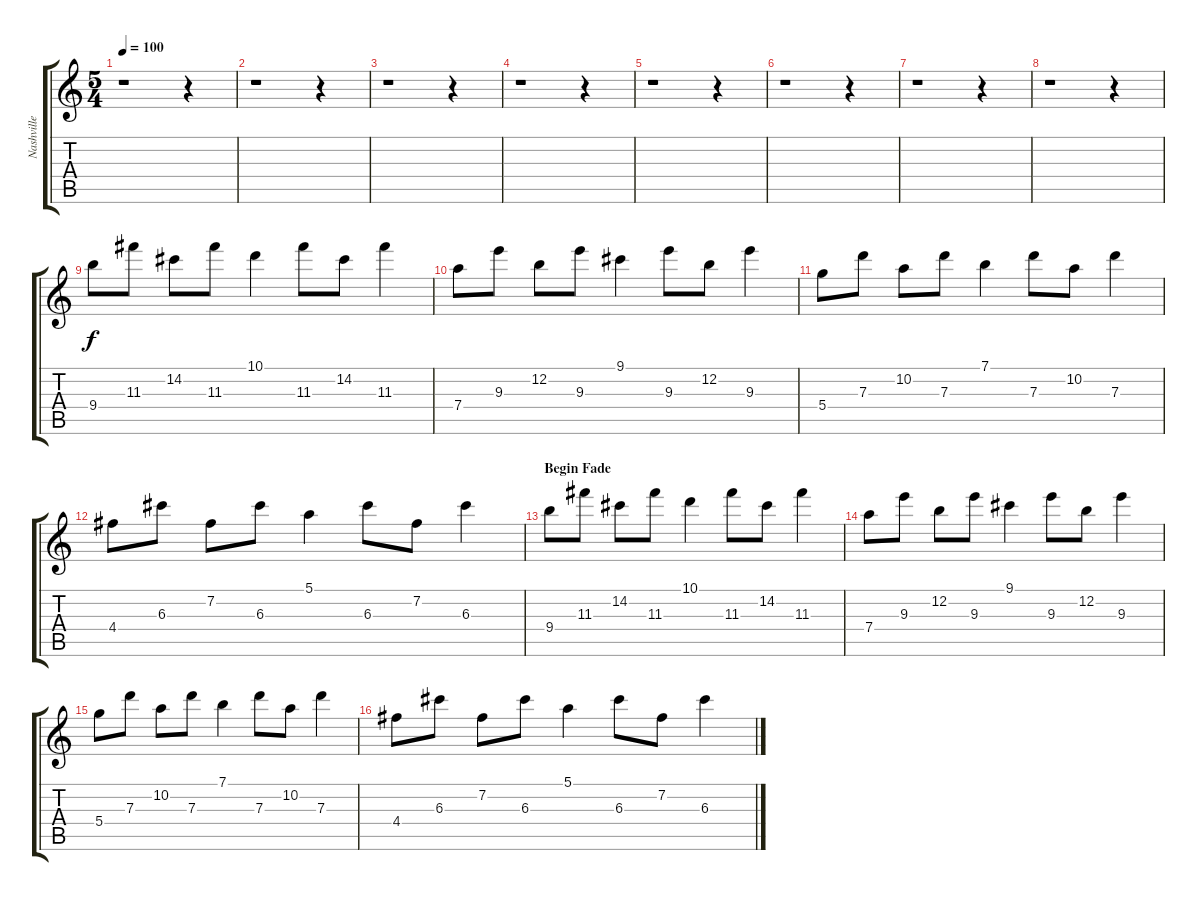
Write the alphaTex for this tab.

\track ("Nashville Guitar" "Nashville ") {instrument electricguitarmuted}
\staff {score tabs}
\tuning (E4 B3 G4 D4 A3 E3) {hide}
\ts (5 4)
\tempo 100
\clef g2
\ks c
r.1{dy f} r.4 |
r.1 r.4 |
r.1 r.4 |
r.1 r.4 |
r.1 r.4 |
r.1 r.4 |
r.1 r.4 |
r.1 r.4 |
9.4.8 11.3.8 14.2.8 11.3.8 10.1.4 11.3.8 14.2.8 11.3.4 |
7.4.8{volume 6} 9.3.8 12.2.8 9.3.8 9.1.4 9.3.8 12.2.8 9.3.4 |
5.4.8{volume 5} 7.3.8 10.2.8 7.3.8 7.1.4 7.3.8 10.2.8 7.3.4 |
4.4.8{volume 4} 6.3.8 7.2.8 6.3.8 5.1.4 6.3.8 7.2.8 6.3.4 |
\section ("" "Begin Fade")
9.4.8{volume 3} 11.3.8 14.2.8 11.3.8 10.1.4 11.3.8 14.2.8 11.3.4 |
7.4.8{volume 2} 9.3.8 12.2.8 9.3.8 9.1.4 9.3.8 12.2.8 9.3.4 |
5.4.8{volume 2} 7.3.8 10.2.8 7.3.8 7.1.4 7.3.8 10.2.8 7.3.4 |
4.4.8{volume 2} 6.3.8 7.2.8 6.3.8 5.1.4 6.3.8 7.2.8 6.3.4
